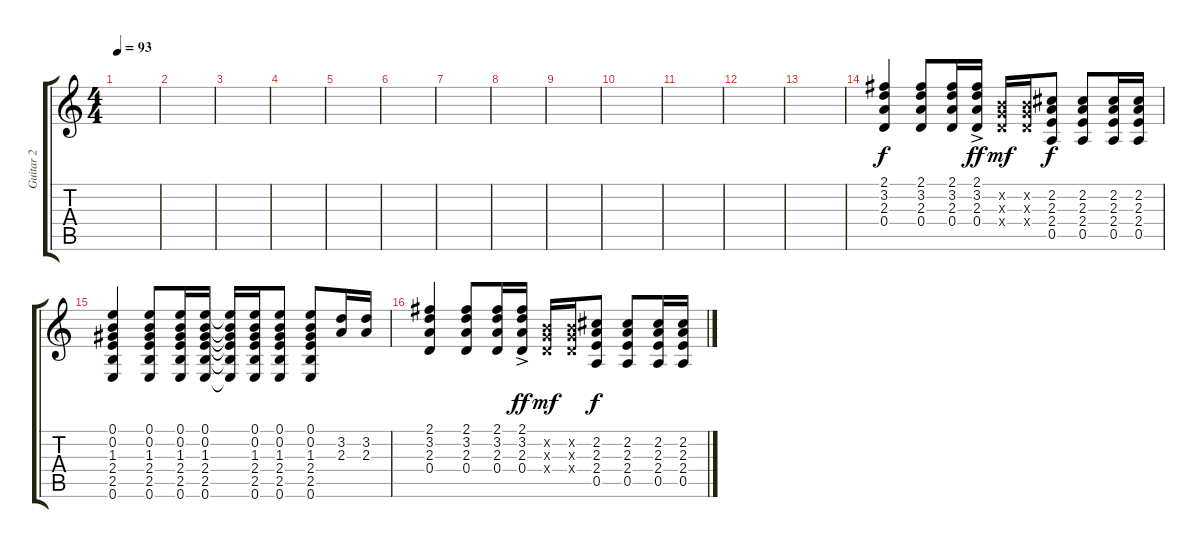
\track ("Guitar 2" "Guitar 2") {instrument distortionguitar}
\staff {score tabs}
\tuning (E4 B3 G3 D3 A2 E2) {hide}
\ts (4 4)
\tempo 93
\clef g2
\ks c
|
|
|
|
|
|
|
|
|
|
|
|
|
(2.1 3.2 2.3 0.4).4 (2.1 3.2 2.3 0.4).8 (2.1 3.2 2.3 0.4).16 (2.1{ac} 3.2 2.3 0.4).16{dy ff} (0.2{x} 0.3{x} 0.4{x}).16{dy mf} (0.2{x} 0.3{x} 0.4{x}).16 (2.2 2.3 2.4 0.5).8{dy f} (2.2 2.3 2.4 0.5).8 (2.2 2.3 2.4 0.5).16 (2.2 2.3 2.4 0.5).16 |
(0.1 0.2 1.3 2.4 2.5 0.6).4 (0.1 0.2 1.3 2.4 2.5 0.6).8 (0.1 0.2 1.3 2.4 2.5 0.6).16 (0.1 0.2 1.3 2.4 2.5 0.6).16 (0.1{t} 0.2{t} 1.3{t} 2.4{t} 2.5{t} 0.6{t}).16 (0.1 0.2 1.3 2.4 2.5 0.6).16 (0.1 0.2 1.3 2.4 2.5 0.6).8 (0.1 0.2 1.3 2.4 2.5 0.6).8 (3.2 2.3).16 (3.2 2.3).16 |
(2.1 3.2 2.3 0.4).4 (2.1 3.2 2.3 0.4).8 (2.1 3.2 2.3 0.4).16 (2.1{ac} 3.2 2.3 0.4).16{dy ff} (0.2{x} 0.3{x} 0.4{x}).16{dy mf} (0.2{x} 0.3{x} 0.4{x}).16 (2.2 2.3 2.4 0.5).8{dy f} (2.2 2.3 2.4 0.5).8 (2.2 2.3 2.4 0.5).16 (2.2 2.3 2.4 0.5).16
